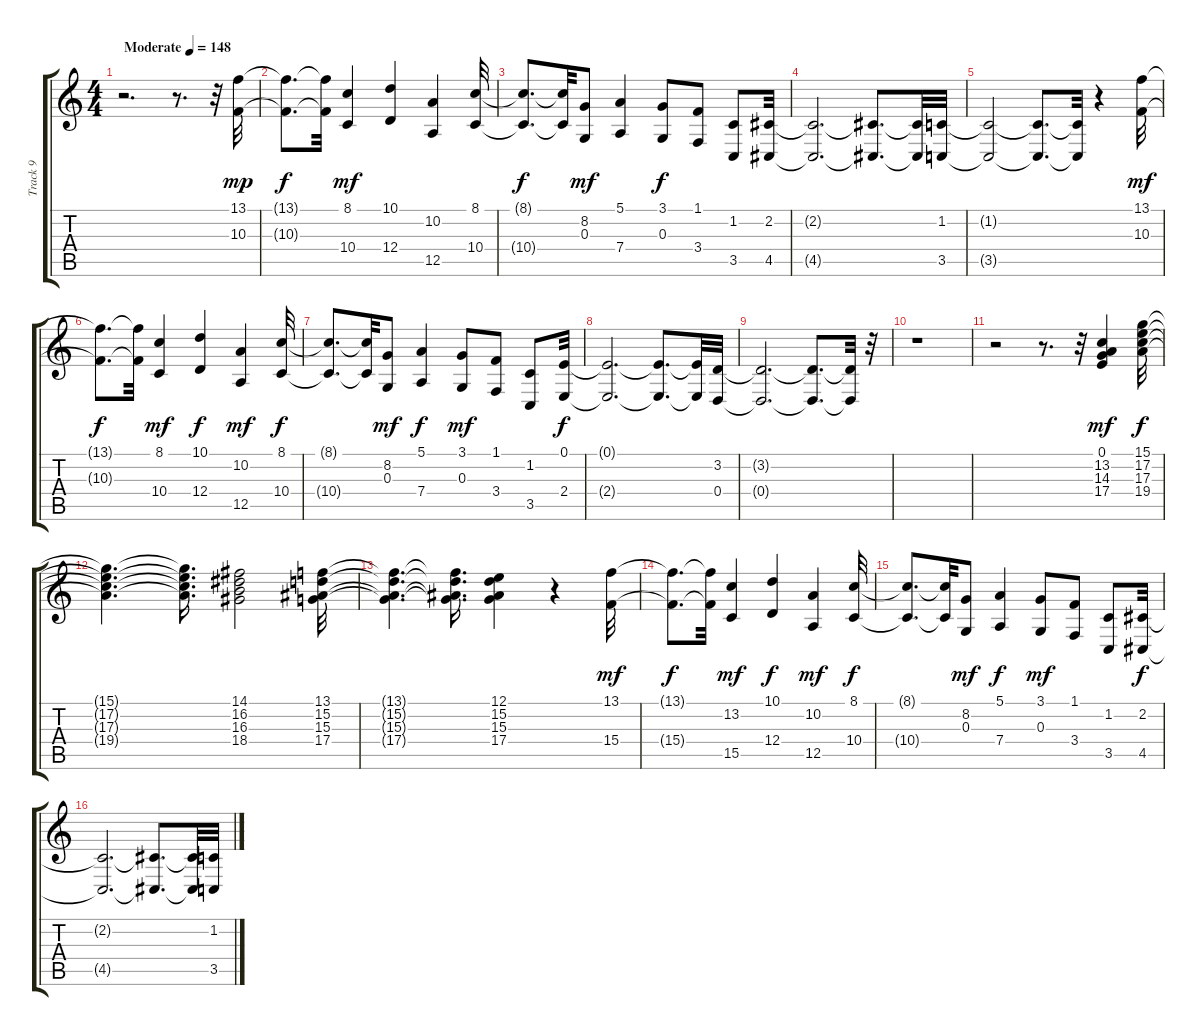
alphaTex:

\track ("Track 9" "Track 9") {instrument choiraahs}
\staff {score tabs}
\tuning (E4 B3 G3 D3 A2 E2) {hide}
\ts (4 4)
\tempo (148 "Moderate")
\clef g2
\ks c
r.2{d dy mp instrument choiraahs} r.8{d} r.32 (13.1 10.3).32 |
(13.1{t} 10.3{t}).8{d dy f} (13.1{t} 10.3{t}).32 (8.1 10.4).4{dy mf} (10.1 12.4).4 (10.2 12.5).4 (8.1 10.4).32 |
(8.1{t} 10.4{t}).8{d dy f} (8.1{t} 10.4{t}).32 (8.2 0.3).8{dy mf} (5.1 7.4).4 (3.1 0.3).8{dy f} (1.1 3.4).8 (1.2 3.5).8 (2.2 4.5).32 |
(2.2{t} 4.5{t}).2{d} (2.2{t} 4.5{t}).8{d} (2.2{t} 4.5{t}).32 (1.2 3.5).32 |
(1.2{t} 3.5{t}).2 (1.2{t} 3.5{t}).8{d} (1.2{t} 3.5{t}).32 r.4 (13.1 10.3).32{dy mf} |
(13.1{t} 10.3{t}).8{d dy f} (13.1{t} 10.3{t}).32 (8.1 10.4).4{dy mf} (10.1 12.4).4{dy f} (10.2 12.5).4{dy mf} (8.1 10.4).32{dy f} |
(8.1{t} 10.4{t}).8{d} (8.1{t} 10.4{t}).32 (8.2 0.3).8{dy mf} (5.1 7.4).4{dy f} (3.1 0.3).8{dy mf} (1.1 3.4).8 (1.2 3.5).8 (0.1 2.4).32{dy f} |
(0.1{t} 2.4{t}).2{d} (0.1{t} 2.4{t}).8{d} (0.1{t} 2.4{t}).32 (3.2 0.4).32 |
(3.2{t} 0.4{t}).2{d} (3.2{t} 0.4{t}).8{d} (3.2{t} 0.4{t}).32 r.32 |
r.1 |
r.2 r.8{d} r.32 (0.1 13.2 14.3 17.4).4{dy mf} (15.1 17.2 17.3 19.4).32{dy f} |
(15.1{t} 17.2{t} 17.3{t} 19.4{t}).4{d} (15.1{t} 17.2{t} 17.3{t} 19.4{t}).16{d} (14.1 16.2 16.3 18.4).2 (13.1 15.2 15.3 17.4).32 |
(13.1{t} 15.2{t} 15.3{t} 17.4{t}).4{d} (13.1{t} 15.2{t} 15.3{t} 17.4{t}).16{d} (12.1 15.2 15.3 17.4).4 r.4 (13.1 15.4).32{dy mf} |
(13.1{t} 15.4{t}).8{d dy f} (13.1{t} 15.4{t}).32 (13.2 15.5).4{dy mf} (10.1 12.4).4{dy f} (10.2 12.5).4{dy mf} (8.1 10.4).32{dy f} |
(8.1{t} 10.4{t}).8{d} (8.1{t} 10.4{t}).32 (8.2 0.3).8{dy mf} (5.1 7.4).4{dy f} (3.1 0.3).8{dy mf} (1.1 3.4).8 (1.2 3.5).8 (2.2 4.5).32{dy f} |
(2.2{t} 4.5{t}).2{d} (2.2{t} 4.5{t}).8{d} (2.2{t} 4.5{t}).32 (1.2 3.5).32
